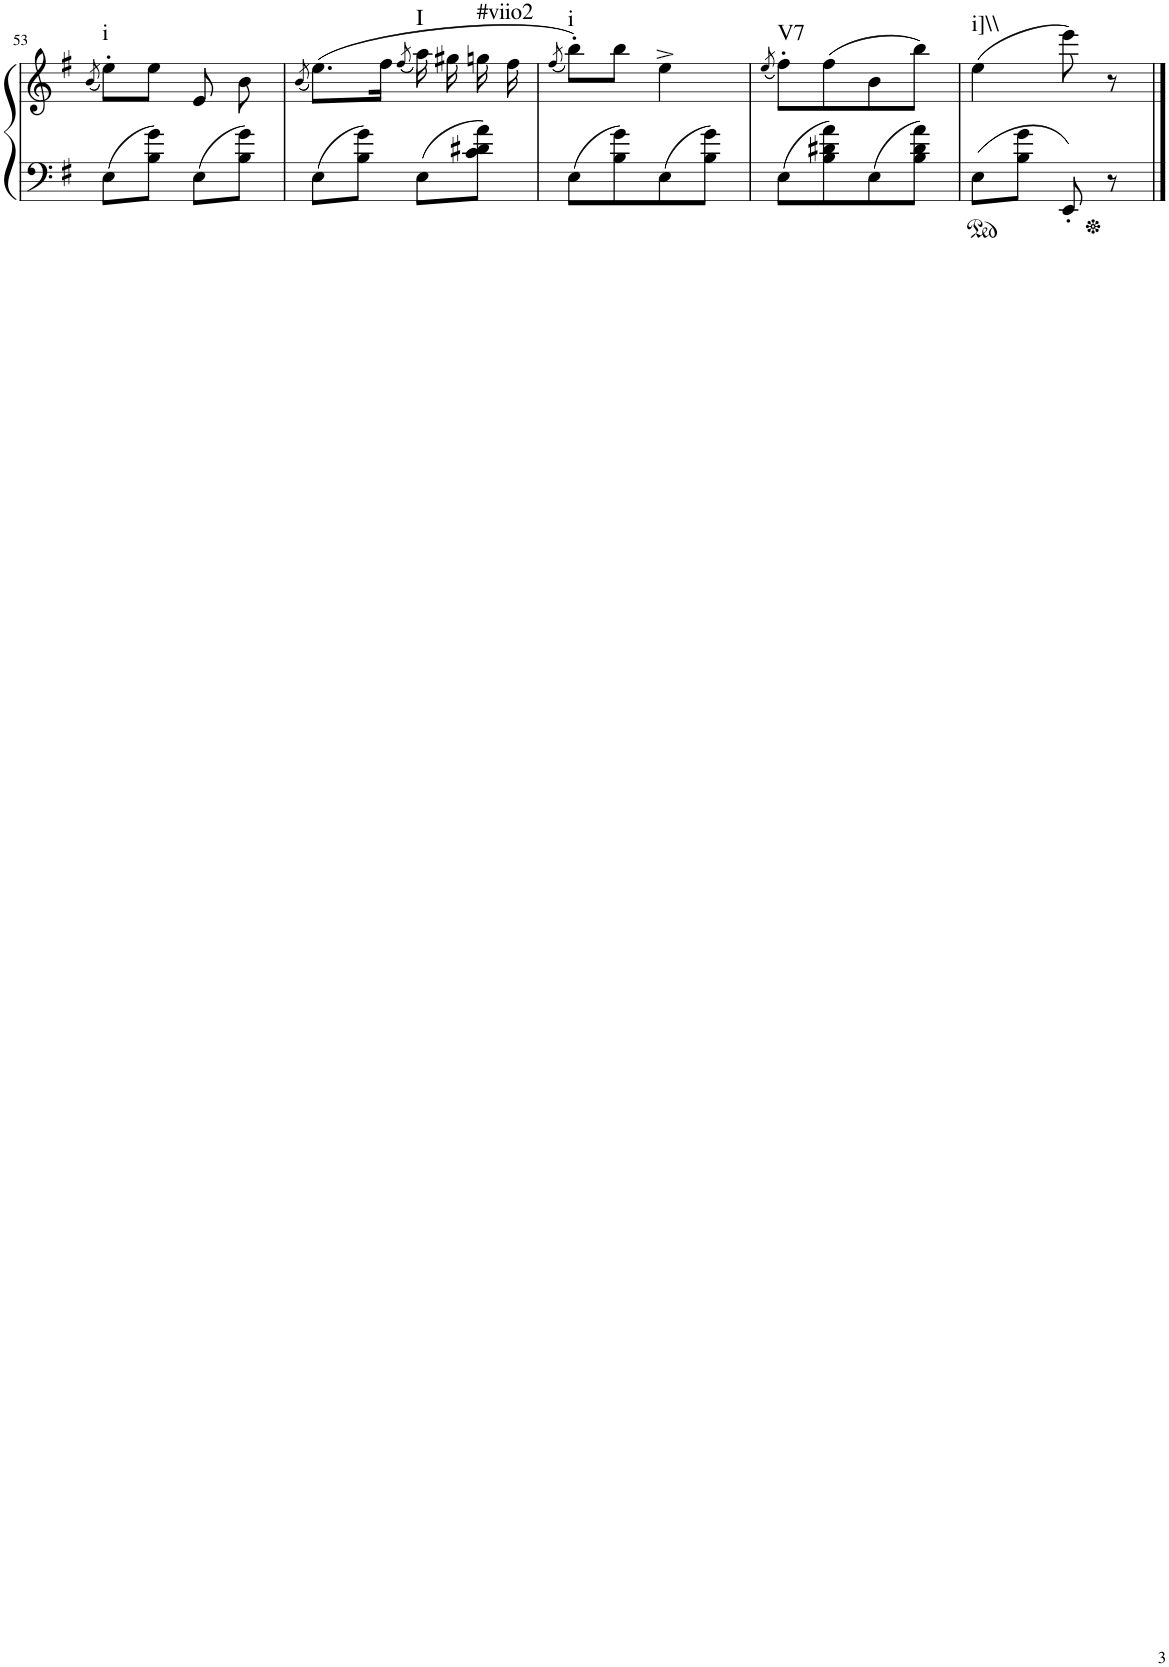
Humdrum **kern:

**kern	**kern	**harte
*part1	*part1	*part1
*staff2	*staff1	*
*I"Midi_1	*	*
!!LO:PB:g=z
*clefF4	*clefG2	*
*k[f#]	*k[f#]	*
*G:	*G:	*
*M2/4	*M2/4	*
=53	=53	=53
.	(8qb/	.
!	!	!LO:H:kt=i
8E\L	8ee'\L)	N
8B\ 8g\J	8ee\J	.
8E\L	8e/	.
8B\ 8g\J	8b\	.
=54	=54	=54
.	(8qb/	.
8E\L	(8.ee\L)	.
8B\ 8g\J	.	.
.	16ff#\Jk	.
.	(8qff#/	.
!	!	!LO:H:kt=I
8E\L	16aa\)	N
.	16gg#X\	.
!	!	!LO:H:kt=#viio2
8c\ 8d#X\ 8a\J	16ggn\	N
.	16ff#\	.
=55	=55	=55
.	(8qff#/	.
!	!	!LO:H:kt=i
8E\L	8bb'\L))	N
8B\ 8g\	8bb\J	.
8E\	4ee^\	.
8B\ 8g\J	.	.
=56	=56	=56
.	(8qee/	.
!	!	!LO:H:kt=V7
8E\L	8ff#'\L)	N
8B\ 8d#X\ 8a\	(8ff#\	.
8E\	8b\	.
8B\ 8d#\ 8a\J	8bb\J)	.
=57	=57	=57
!	!	!LO:H:kt=i]\\
8E\L	(4ee\	N
8B\ 8g\J	.	.
8EE'/	8eee\)	.
8r	8r	.
==	==	==
*-	*-	*-
